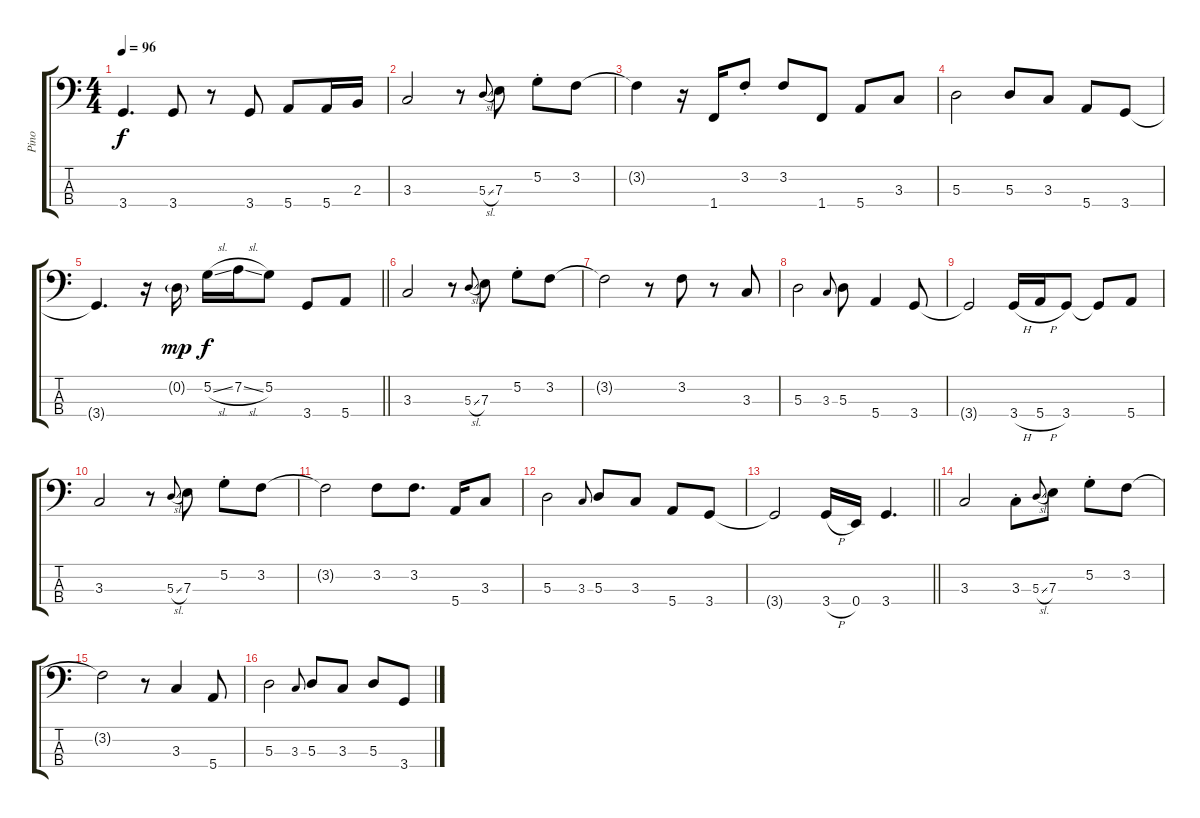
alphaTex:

\track ("Pino" "Pino") {instrument electricbassfinger}
\staff {score tabs}
\tuning (G2 D2 A1 E1) {hide}
\ts (4 4)
\tempo 96
\clef f4
\ks c
3.4{t}.4{d dy f} 3.4.8 r.8 3.4.8 5.4.8 5.4.16 2.3.16 |
3.3.2 r.8 5.3{sl}.8{gr onbeat} 7.3.8 5.2{st}.8 3.2.8 |
3.2{t}.4 r.16 1.4.16 3.2{st}.8 3.2.8 1.4.8 5.4.8 3.3.8 |
5.3.2 5.3.8 3.3.8 5.4.8 3.4.8 |
\barLineRight lightlight
3.4{t}.4{d} r.16 0.2{g}.16{dy mp} 5.2{sl}.16{dy f} 7.2{sl}.16 5.2.8 3.4.8 5.4.8 |
3.3.2 r.8 5.3{sl}.8{gr onbeat} 7.3.8 5.2{st}.8 3.2.8 |
3.2{t}.2 r.8 3.2.8 r.8 3.3.8 |
5.3.2 3.3.8{gr onbeat} 5.3.8 5.4.4 3.4.8 |
3.4{t}.2 3.4{h}.16 5.4{h}.16 3.4.8 3.4{t}.8 5.4.8 |
3.3.2 r.8 5.3{sl}.8{gr onbeat} 7.3.8 5.2{st}.8 3.2.8 |
3.2{t}.2 3.2.8 3.2.8{d} 5.4.16 3.3.8 |
5.3.2 3.3.8{gr onbeat} 5.3.8 3.3.8 5.4.8 3.4.8 |
\barLineRight lightlight
3.4{t}.2 3.4{h}.16 0.4.16 3.4.4{d} |
3.3.2 3.3{st}.8 5.3{sl}.8{gr onbeat} 7.3.8 5.2{st}.8 3.2.8 |
3.2{t}.2 r.8 3.3.4 5.4.8 |
5.3.2 3.3.8{gr onbeat} 5.3.8 3.3.8 5.3.8 3.4.8
